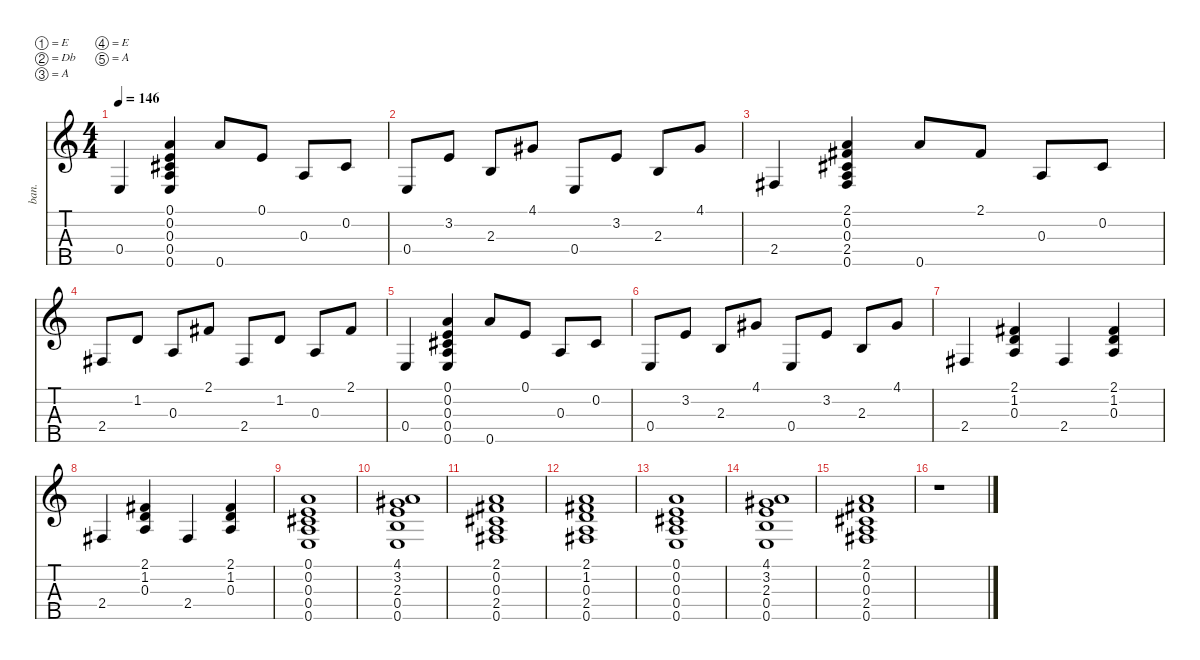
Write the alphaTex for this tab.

\defaultSystemsLayout 4
\hideDynamics
\bracketExtendMode nobrackets
\otherSystemsTrackNameOrientation horizontal
\track ("Áàíäæî" "ban.") {instrument banjo}
\staff {score tabs}
\tuning (E4 Db4 A3 E3 A4)
\ts (4 4)
\tempo 146
\clef g2
\ks c
0.4.4{dy f} (0.1 0.2{acc #} 0.3 0.4 0.5).4 0.5.8 0.1.8 0.3.8 0.2{acc #}.8 |
0.4.8 3.2.8 2.3.8 4.1{acc #}.8 0.4.8 3.2.8 2.3.8 4.1{acc #}.8 |
2.4{acc #}.4 (2.1{acc #} 0.2{acc #} 0.3 2.4{acc #} 0.5).4 0.5.8 2.1{acc #}.8 0.3.8 0.2{acc #}.8 |
2.4{acc #}.8 1.2.8 0.3.8 2.1{acc #}.8 2.4{acc #}.8 1.2.8 0.3.8 2.1{acc #}.8 |
0.4.4 (0.1 0.2{acc #} 0.3 0.4 0.5).4 0.5.8 0.1.8 0.3.8 0.2{acc #}.8 |
0.4.8 3.2.8 2.3.8 4.1{acc #}.8 0.4.8 3.2.8 2.3.8 4.1{acc #}.8 |
2.4{acc #}.4 (2.1{acc #} 1.2 0.3).4 2.4{acc #}.4 (2.1{acc #} 1.2 0.3).4 |
2.4{acc #}.4 (2.1{acc #} 1.2 0.3).4 2.4{acc #}.4 (2.1{acc #} 1.2 0.3).4 |
(0.1 0.2{acc #} 0.3 0.4 0.5).1 |
(4.1{acc #} 3.2 2.3 0.4 0.5).1 |
(2.1{acc #} 0.2{acc #} 0.3 2.4{acc #} 0.5).1 |
(2.1{acc #} 1.2 0.3 2.4{acc #} 0.5).1 |
(0.1 0.2{acc #} 0.3 0.4 0.5).1 |
(4.1{acc #} 3.2 2.3 0.4 0.5).1 |
(2.1{acc #} 0.2{acc #} 0.3 2.4{acc #} 0.5).1 |
r.1
